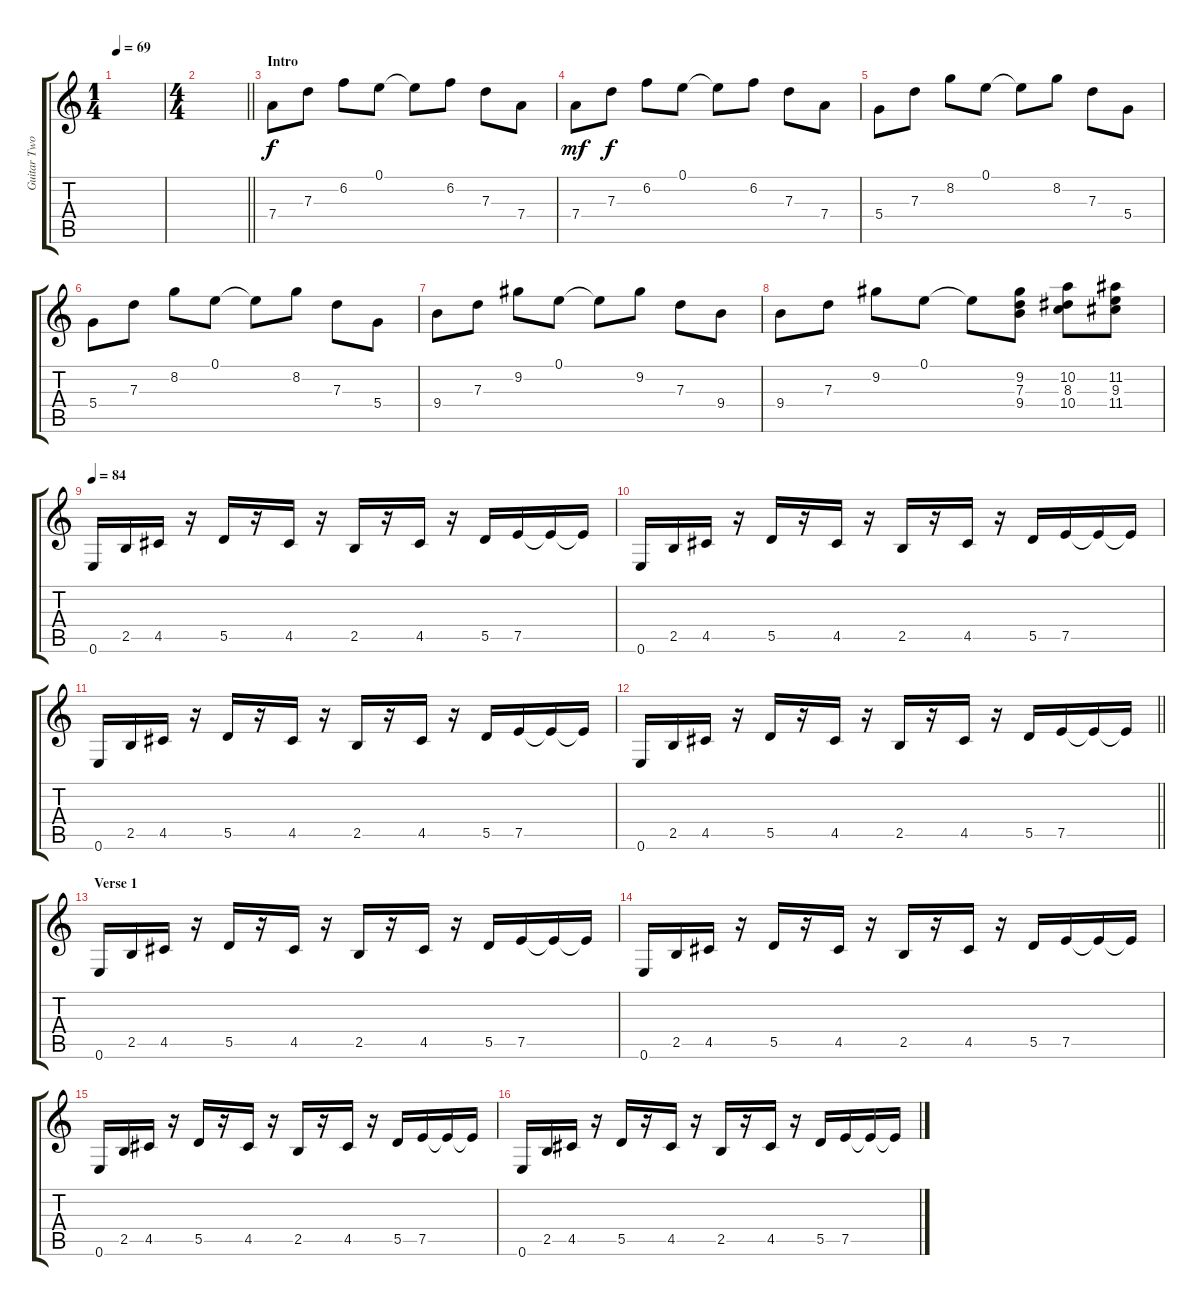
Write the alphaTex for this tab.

\track ("Guitar Two" "Guitar Two") {instrument distortionguitar}
\staff {score tabs}
\tuning (E4 B3 G3 D3 A2 E2) {hide}
\ts (1 4)
\tempo 69
\clef g2
\ks c
|
\ts (4 4)
\barLineRight lightlight
|
\section ("" "Intro")
7.4.8 7.3.8{dy f} 6.2.8 0.1.8 0.1{t}.8 6.2.8 7.3.8 7.4.8 |
7.4.8{dy mf} 7.3.8{dy f} 6.2.8 0.1.8 0.1{t}.8 6.2.8 7.3.8 7.4.8 |
5.4.8 7.3.8 8.2.8 0.1.8 0.1{t}.8 8.2.8 7.3.8 5.4.8 |
5.4.8 7.3.8 8.2.8 0.1.8 0.1{t}.8 8.2.8 7.3.8 5.4.8 |
9.4.8 7.3.8 9.2.8 0.1.8 0.1{t}.8 9.2.8 7.3.8 9.4.8 |
9.4.8 7.3.8 9.2.8 0.1.8 0.1{t}.8 (9.2 7.3 9.4).8 (10.2 8.3 10.4).8 (11.2 9.3 11.4).8 |
\tempo 84
0.6.16 2.5.16 4.5.16 r.16 5.5.16 r.16 4.5.16 r.16 2.5.16 r.16 4.5.16 r.16 5.5.16 7.5.16 7.5{t}.16 7.5{t}.16 |
0.6.16 2.5.16 4.5.16 r.16 5.5.16 r.16 4.5.16 r.16 2.5.16 r.16 4.5.16 r.16 5.5.16 7.5.16 7.5{t}.16 7.5{t}.16 |
0.6.16 2.5.16 4.5.16 r.16 5.5.16 r.16 4.5.16 r.16 2.5.16 r.16 4.5.16 r.16 5.5.16 7.5.16 7.5{t}.16 7.5{t}.16 |
\barLineRight lightlight
0.6.16 2.5.16 4.5.16 r.16 5.5.16 r.16 4.5.16 r.16 2.5.16 r.16 4.5.16 r.16 5.5.16 7.5.16 7.5{t}.16 7.5{t}.16 |
\section ("" "Verse 1")
0.6.16 2.5.16 4.5.16 r.16 5.5.16 r.16 4.5.16 r.16 2.5.16 r.16 4.5.16 r.16 5.5.16 7.5.16 7.5{t}.16 7.5{t}.16 |
0.6.16 2.5.16 4.5.16 r.16 5.5.16 r.16 4.5.16 r.16 2.5.16 r.16 4.5.16 r.16 5.5.16 7.5.16 7.5{t}.16 7.5{t}.16 |
0.6.16 2.5.16 4.5.16 r.16 5.5.16 r.16 4.5.16 r.16 2.5.16 r.16 4.5.16 r.16 5.5.16 7.5.16 7.5{t}.16 7.5{t}.16 |
0.6.16 2.5.16 4.5.16 r.16 5.5.16 r.16 4.5.16 r.16 2.5.16 r.16 4.5.16 r.16 5.5.16 7.5.16 7.5{t}.16 7.5{t}.16
